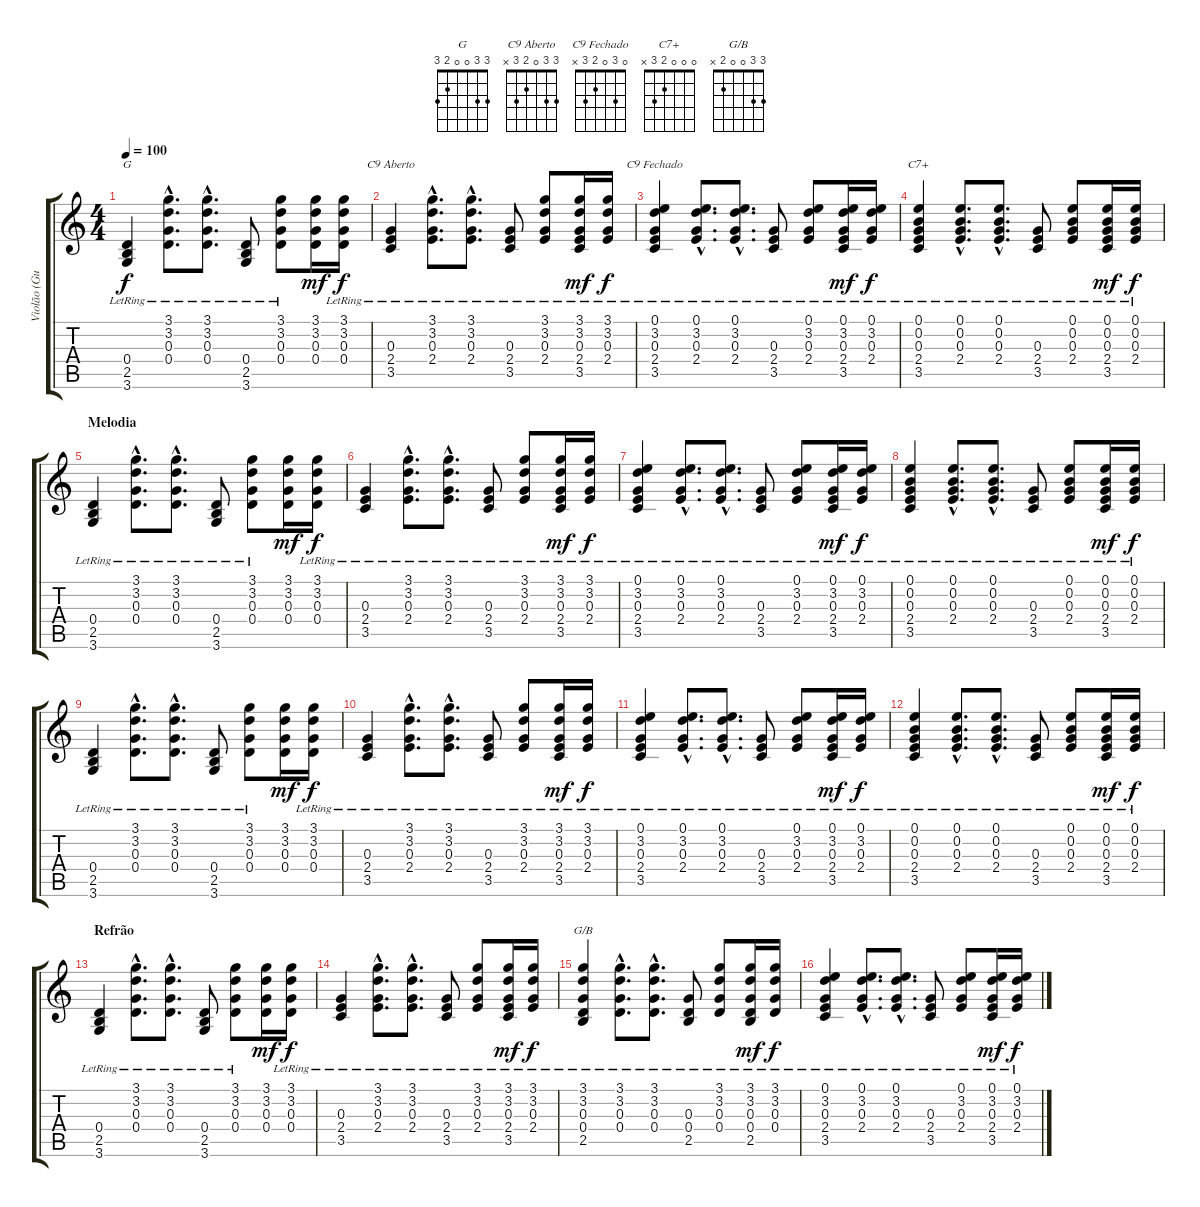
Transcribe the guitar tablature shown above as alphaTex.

\track ("Violão (Guilherme)" "Violão (Gu") {instrument acousticguitarsteel}
\staff {score tabs}
\tuning (E4 B3 G3 D3 A2 E2) {hide}
\chord ("G" 3 3 0 0 2 3)
\chord ("C9 Aberto" 3 3 0 2 3 x)
\chord ("C9 Fechado" 0 3 0 2 3 x)
\chord ("C7+" 0 0 0 2 3 x)
\chord ("G/B" 3 3 0 0 2 x)
\ts (4 4)
\tempo 100
\clef g2
\ks c
(0.4{lr} 2.5{lr} 3.6{lr}).4{ch "G" dy f} (3.1{hac lr} 3.2{hac lr} 0.3{hac lr} 0.4{hac}).8{d} (3.1{hac lr} 3.2{hac lr} 0.3{hac lr} 0.4{hac}).8{d} (0.4{lr} 2.5{lr} 3.6{lr}).8 (3.1{lr} 3.2{lr} 0.3{lr} 0.4).8 (3.1 3.2 0.3 0.4).16{dy mf} (3.1{lr} 3.2{lr} 0.3{lr} 0.4).16{dy f} |
(0.3{lr} 2.4{lr} 3.5{lr}).4{ch "C9 Aberto"} (3.1{hac lr} 3.2{hac lr} 0.3{hac lr} 2.4{hac}).8{d} (3.1{hac lr} 3.2{hac lr} 0.3{hac lr} 2.4{hac}).8{d} (0.3{lr} 2.4{lr} 3.5{lr}).8 (3.1{lr} 3.2{lr} 0.3{lr} 2.4).8 (3.1 3.2 0.3{lr} 2.4{lr} 3.5{lr}).16{dy mf} (3.1{lr} 3.2{lr} 0.3{lr} 2.4).16{dy f} |
(0.1{lr} 3.2{lr} 0.3{lr} 2.4{lr} 3.5{lr}).4{ch "C9 Fechado"} (0.1{hac lr} 3.2{hac lr} 0.3{hac lr} 2.4{hac}).8{d} (0.1{hac lr} 3.2{hac lr} 0.3{hac lr} 2.4{hac}).8{d} (0.3{lr} 2.4{lr} 3.5{lr}).8 (0.1{lr} 3.2{lr} 0.3{lr} 2.4).8 (0.1 3.2 0.3{lr} 2.4{lr} 3.5{lr}).16{dy mf} (0.1{lr} 3.2{lr} 0.3{lr} 2.4).16{dy f} |
(0.1{lr} 0.2{lr} 0.3{lr} 2.4{lr} 3.5{lr}).4{ch "C7+"} (0.1{hac lr} 0.2{hac lr} 0.3{hac lr} 2.4{hac}).8{d} (0.1{hac lr} 0.2{hac lr} 0.3{hac lr} 2.4{hac}).8{d} (0.3{lr} 2.4{lr} 3.5{lr}).8 (0.1{lr} 0.2{lr} 0.3{lr} 2.4).8 (0.1 0.2 0.3{lr} 2.4{lr} 3.5{lr}).16{dy mf} (0.1{lr} 0.2{lr} 0.3{lr} 2.4).16{dy f} |
\section ("" "Melodia")
(0.4{lr} 2.5{lr} 3.6{lr}).4 (3.1{hac lr} 3.2{hac lr} 0.3{hac lr} 0.4{hac}).8{d} (3.1{hac lr} 3.2{hac lr} 0.3{hac lr} 0.4{hac}).8{d} (0.4{lr} 2.5{lr} 3.6{lr}).8 (3.1{lr} 3.2{lr} 0.3{lr} 0.4).8 (3.1 3.2 0.3 0.4).16{dy mf} (3.1{lr} 3.2{lr} 0.3{lr} 0.4).16{dy f} |
(0.3{lr} 2.4{lr} 3.5{lr}).4 (3.1{hac lr} 3.2{hac lr} 0.3{hac lr} 2.4{hac}).8{d} (3.1{hac lr} 3.2{hac lr} 0.3{hac lr} 2.4{hac}).8{d} (0.3{lr} 2.4{lr} 3.5{lr}).8 (3.1{lr} 3.2{lr} 0.3{lr} 2.4).8 (3.1 3.2 0.3{lr} 2.4{lr} 3.5{lr}).16{dy mf} (3.1{lr} 3.2{lr} 0.3{lr} 2.4).16{dy f} |
(0.1{lr} 3.2{lr} 0.3{lr} 2.4{lr} 3.5{lr}).4 (0.1{hac lr} 3.2{hac lr} 0.3{hac lr} 2.4{hac}).8{d} (0.1{hac lr} 3.2{hac lr} 0.3{hac lr} 2.4{hac}).8{d} (0.3{lr} 2.4{lr} 3.5{lr}).8 (0.1{lr} 3.2{lr} 0.3{lr} 2.4).8 (0.1 3.2 0.3{lr} 2.4{lr} 3.5{lr}).16{dy mf} (0.1{lr} 3.2{lr} 0.3{lr} 2.4).16{dy f} |
(0.1{lr} 0.2{lr} 0.3{lr} 2.4{lr} 3.5{lr}).4 (0.1{hac lr} 0.2{hac lr} 0.3{hac lr} 2.4{hac}).8{d} (0.1{hac lr} 0.2{hac lr} 0.3{hac lr} 2.4{hac}).8{d} (0.3{lr} 2.4{lr} 3.5{lr}).8 (0.1{lr} 0.2{lr} 0.3{lr} 2.4).8 (0.1 0.2 0.3{lr} 2.4{lr} 3.5{lr}).16{dy mf} (0.1{lr} 0.2{lr} 0.3{lr} 2.4).16{dy f} |
(0.4{lr} 2.5{lr} 3.6{lr}).4 (3.1{hac lr} 3.2{hac lr} 0.3{hac lr} 0.4{hac}).8{d} (3.1{hac lr} 3.2{hac lr} 0.3{hac lr} 0.4{hac}).8{d} (0.4{lr} 2.5{lr} 3.6{lr}).8 (3.1{lr} 3.2{lr} 0.3{lr} 0.4).8 (3.1 3.2 0.3 0.4).16{dy mf} (3.1{lr} 3.2{lr} 0.3{lr} 0.4).16{dy f} |
(0.3{lr} 2.4{lr} 3.5{lr}).4 (3.1{hac lr} 3.2{hac lr} 0.3{hac lr} 2.4{hac}).8{d} (3.1{hac lr} 3.2{hac lr} 0.3{hac lr} 2.4{hac}).8{d} (0.3{lr} 2.4{lr} 3.5{lr}).8 (3.1{lr} 3.2{lr} 0.3{lr} 2.4).8 (3.1 3.2 0.3{lr} 2.4{lr} 3.5{lr}).16{dy mf} (3.1{lr} 3.2{lr} 0.3{lr} 2.4).16{dy f} |
(0.1{lr} 3.2{lr} 0.3{lr} 2.4{lr} 3.5{lr}).4 (0.1{hac lr} 3.2{hac lr} 0.3{hac lr} 2.4{hac}).8{d} (0.1{hac lr} 3.2{hac lr} 0.3{hac lr} 2.4{hac}).8{d} (0.3{lr} 2.4{lr} 3.5{lr}).8 (0.1{lr} 3.2{lr} 0.3{lr} 2.4).8 (0.1 3.2 0.3{lr} 2.4{lr} 3.5{lr}).16{dy mf} (0.1{lr} 3.2{lr} 0.3{lr} 2.4).16{dy f} |
(0.1{lr} 0.2{lr} 0.3{lr} 2.4{lr} 3.5{lr}).4 (0.1{hac lr} 0.2{hac lr} 0.3{hac lr} 2.4{hac}).8{d} (0.1{hac lr} 0.2{hac lr} 0.3{hac lr} 2.4{hac}).8{d} (0.3{lr} 2.4{lr} 3.5{lr}).8 (0.1{lr} 0.2{lr} 0.3{lr} 2.4).8 (0.1 0.2 0.3{lr} 2.4{lr} 3.5{lr}).16{dy mf} (0.1{lr} 0.2{lr} 0.3{lr} 2.4).16{dy f} |
\section ("" "Refrão")
(0.4{lr} 2.5{lr} 3.6{lr}).4 (3.1{hac lr} 3.2{hac lr} 0.3{hac lr} 0.4{hac}).8{d} (3.1{hac lr} 3.2{hac lr} 0.3{hac lr} 0.4{hac}).8{d} (0.4{lr} 2.5{lr} 3.6{lr}).8 (3.1{lr} 3.2{lr} 0.3{lr} 0.4).8 (3.1 3.2 0.3 0.4).16{dy mf} (3.1{lr} 3.2{lr} 0.3{lr} 0.4).16{dy f} |
(0.3{lr} 2.4{lr} 3.5{lr}).4 (3.1{hac lr} 3.2{hac lr} 0.3{hac lr} 2.4{hac}).8{d} (3.1{hac lr} 3.2{hac lr} 0.3{hac lr} 2.4{hac}).8{d} (0.3{lr} 2.4{lr} 3.5{lr}).8 (3.1{lr} 3.2{lr} 0.3{lr} 2.4).8 (3.1 3.2 0.3{lr} 2.4{lr} 3.5{lr}).16{dy mf} (3.1{lr} 3.2{lr} 0.3{lr} 2.4).16{dy f} |
(3.1{lr} 3.2{lr} 0.3{lr} 0.4 2.5{lr}).4{ch "G/B"} (3.1{hac lr} 3.2{hac lr} 0.3{hac lr} 0.4{hac}).8{d} (3.1{hac lr} 3.2{hac lr} 0.3{hac lr} 0.4{hac}).8{d} (0.3{lr} 0.4{lr} 2.5{lr}).8 (3.1{lr} 3.2{lr} 0.3{lr} 0.4).8 (3.1 3.2 0.3{lr} 0.4{lr} 2.5{lr}).16{dy mf} (3.1{lr} 3.2{lr} 0.3{lr} 0.4).16{dy f} |
(0.1{lr} 3.2{lr} 0.3{lr} 2.4{lr} 3.5{lr}).4 (0.1{hac lr} 3.2{hac lr} 0.3{hac lr} 2.4{hac}).8{d} (0.1{hac lr} 3.2{hac lr} 0.3{hac lr} 2.4{hac}).8{d} (0.3{lr} 2.4{lr} 3.5{lr}).8 (0.1{lr} 3.2{lr} 0.3{lr} 2.4).8 (0.1 3.2 0.3{lr} 2.4{lr} 3.5{lr}).16{dy mf} (0.1{lr} 3.2{lr} 0.3{lr} 2.4).16{dy f}
